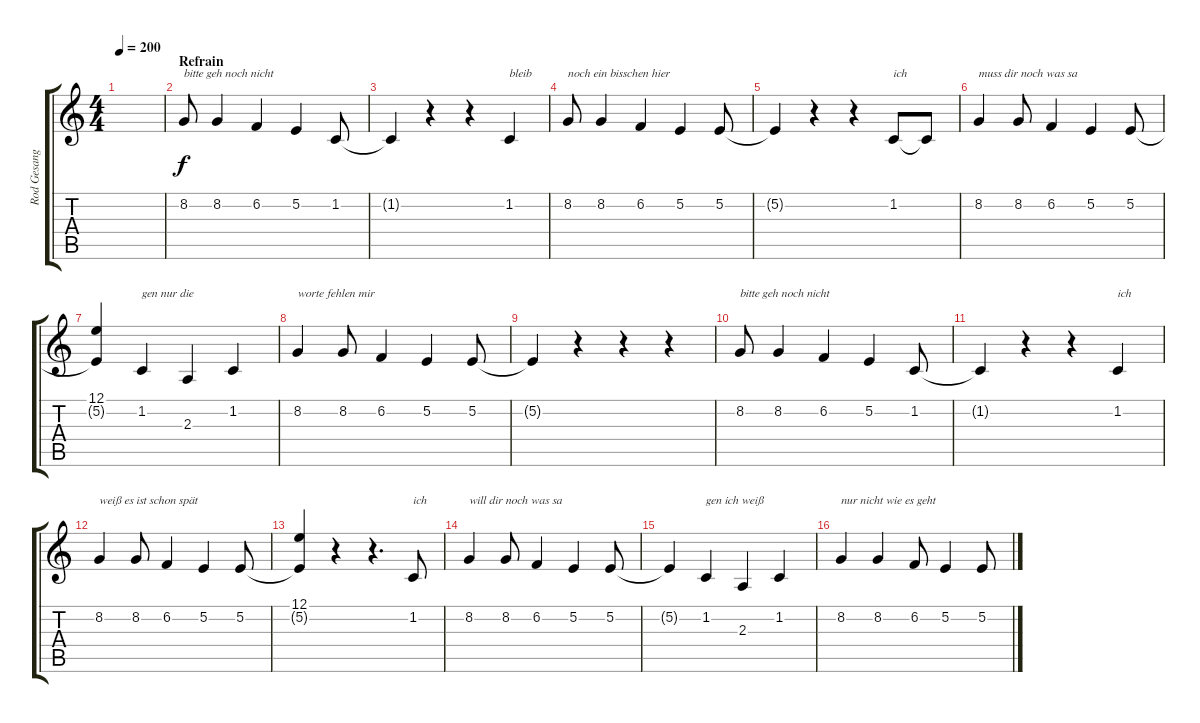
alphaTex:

\track ("Rod Gesang" "Rod Gesang") {instrument lead8bassandlead}
\staff {score tabs}
\tuning (E4 B3 G3 D3 A2 E2) {hide}
\ts (4 4)
\tempo 200
\clef g2
\ks c
|
\section ("" "Refrain")
8.2.8{txt "bitte geh noch nicht"} 8.2.4 6.2.4 5.2.4 1.2.8 |
1.2{t}.4 r.4 r.4 1.2.4{txt "bleib"} |
8.2.8{txt "noch ein bisschen hier"} 8.2.4 6.2.4 5.2.4 5.2.8 |
5.2{t}.4 r.4 r.4 1.2.8{txt "ich"} 1.2{t}.8 |
8.2.4{txt "muss dir noch was sa"} 8.2.8 6.2.4 5.2.4 5.2.8 |
(12.1 5.2{t}).4 1.2.4{txt "gen nur die"} 2.3.4 1.2.4 |
8.2.4{txt "worte fehlen mir"} 8.2.8 6.2.4 5.2.4 5.2.8 |
5.2{t}.4 r.4 r.4 r.4 |
8.2.8{txt "bitte geh noch nicht"} 8.2.4 6.2.4 5.2.4 1.2.8 |
1.2{t}.4 r.4 r.4 1.2.4{txt "ich"} |
8.2.4{txt "weiß es ist schon spät"} 8.2.8 6.2.4 5.2.4 5.2.8 |
(12.1 5.2{t}).4 r.4 r.4{d} 1.2.8{txt "ich"} |
8.2.4{txt "will dir noch was sa"} 8.2.8 6.2.4 5.2.4 5.2.8 |
5.2{t}.4 1.2.4{txt "gen ich weiß  "} 2.3.4 1.2.4 |
8.2.4{txt "nur nicht wie es geht"} 8.2.4 6.2.8 5.2.4 5.2.8
